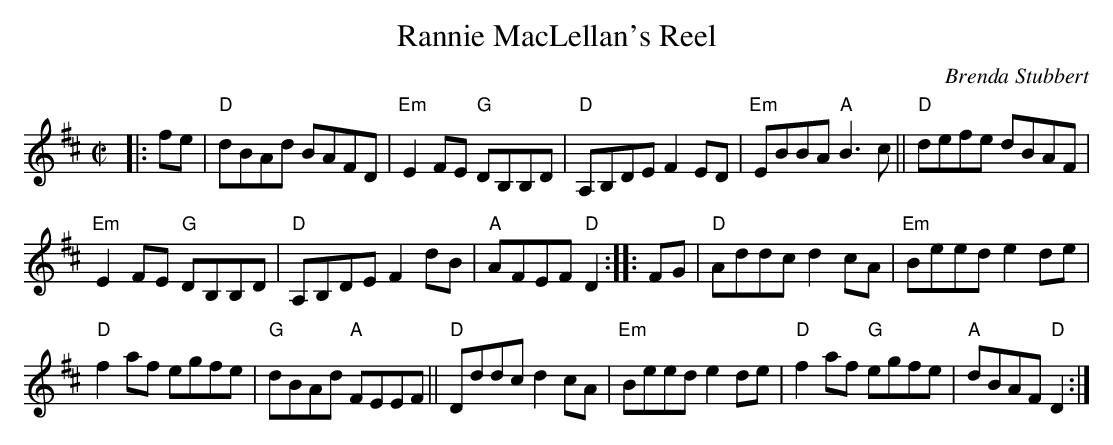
X:1
T:Rannie MacLellan's Reel
C: Brenda Stubbert
L:1/8
M:C|
K:D
|: fe |\
"D"dBAd BAFD | "Em"E2 FE "G"DB,B,D |\
"D"A,B,DE F2 ED | "Em"EBBA "A"B3 c ||\
"D"defe dBAF |
               "Em"E2 FE "G"DB,B,D |\
"D"A,B,DE F2 dB | "A"AFEF "D"D2 :: FG |\
"D"Addc d2 cA | "Em"Beed e2 de |
"D"f2 af egfe | "G"dBAd "A"FEEF ||\
"D"Dddc d2 cA | "Em"Beed e2 de |\
"D"f2 af "G"egfe | "A"dBAF "D"D2 :|
